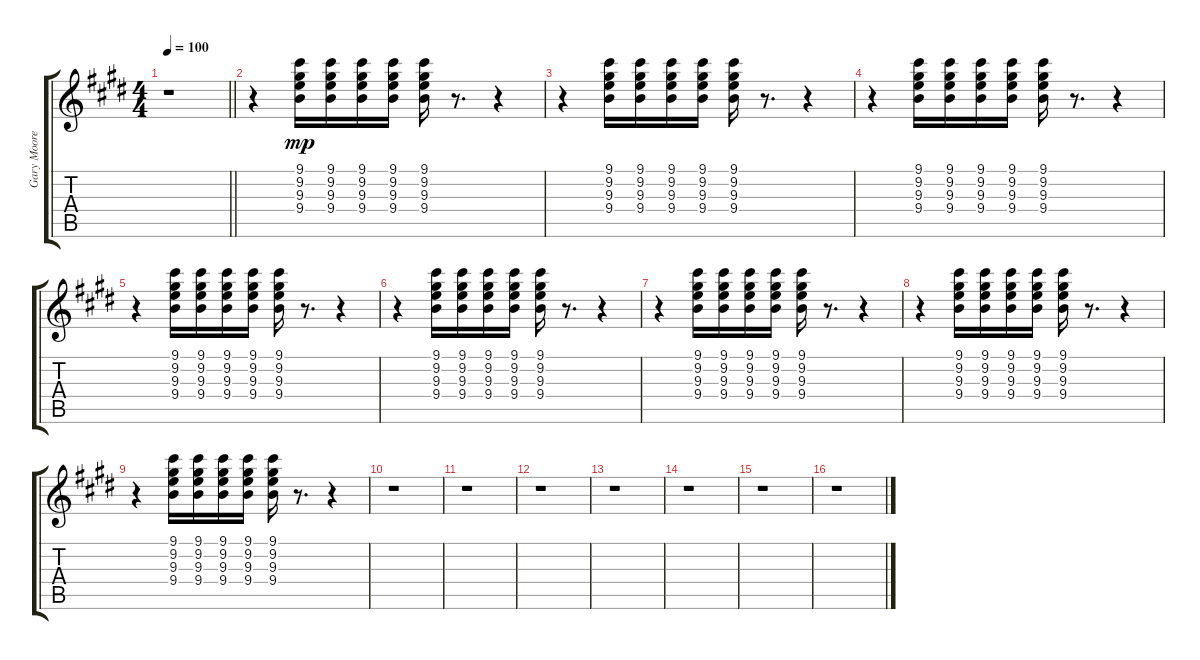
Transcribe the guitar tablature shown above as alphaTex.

\track ("Gary Moore - Rhythm clean electric" "Gary Moore") {instrument electricguitarclean}
\staff {score tabs}
\tuning (E4 B3 G3 D3 A2 E2) {hide}
\ts (4 4)
\tempo 100
\clef g2
\barLineRight lightlight
\ks e
r.1{dy mp} |
r.4 (9.1 9.2 9.3 9.4).16 (9.1 9.2 9.3 9.4).16 (9.1 9.2 9.3 9.4).16 (9.1 9.2 9.3 9.4).16 (9.1 9.2 9.3 9.4).16 r.8{d} r.4 |
r.4 (9.1 9.2 9.3 9.4).16 (9.1 9.2 9.3 9.4).16 (9.1 9.2 9.3 9.4).16 (9.1 9.2 9.3 9.4).16 (9.1 9.2 9.3 9.4).16 r.8{d} r.4 |
r.4 (9.1 9.2 9.3 9.4).16 (9.1 9.2 9.3 9.4).16 (9.1 9.2 9.3 9.4).16 (9.1 9.2 9.3 9.4).16 (9.1 9.2 9.3 9.4).16 r.8{d} r.4 |
r.4 (9.1 9.2 9.3 9.4).16 (9.1 9.2 9.3 9.4).16 (9.1 9.2 9.3 9.4).16 (9.1 9.2 9.3 9.4).16 (9.1 9.2 9.3 9.4).16 r.8{d} r.4 |
r.4 (9.1 9.2 9.3 9.4).16 (9.1 9.2 9.3 9.4).16 (9.1 9.2 9.3 9.4).16 (9.1 9.2 9.3 9.4).16 (9.1 9.2 9.3 9.4).16 r.8{d} r.4 |
r.4 (9.1 9.2 9.3 9.4).16 (9.1 9.2 9.3 9.4).16 (9.1 9.2 9.3 9.4).16 (9.1 9.2 9.3 9.4).16 (9.1 9.2 9.3 9.4).16 r.8{d} r.4 |
r.4 (9.1 9.2 9.3 9.4).16 (9.1 9.2 9.3 9.4).16 (9.1 9.2 9.3 9.4).16 (9.1 9.2 9.3 9.4).16 (9.1 9.2 9.3 9.4).16 r.8{d} r.4 |
r.4 (9.1 9.2 9.3 9.4).16 (9.1 9.2 9.3 9.4).16 (9.1 9.2 9.3 9.4).16 (9.1 9.2 9.3 9.4).16 (9.1 9.2 9.3 9.4).16 r.8{d} r.4 |
r.1 |
r.1 |
r.1 |
r.1 |
r.1 |
r.1 |
r.1
